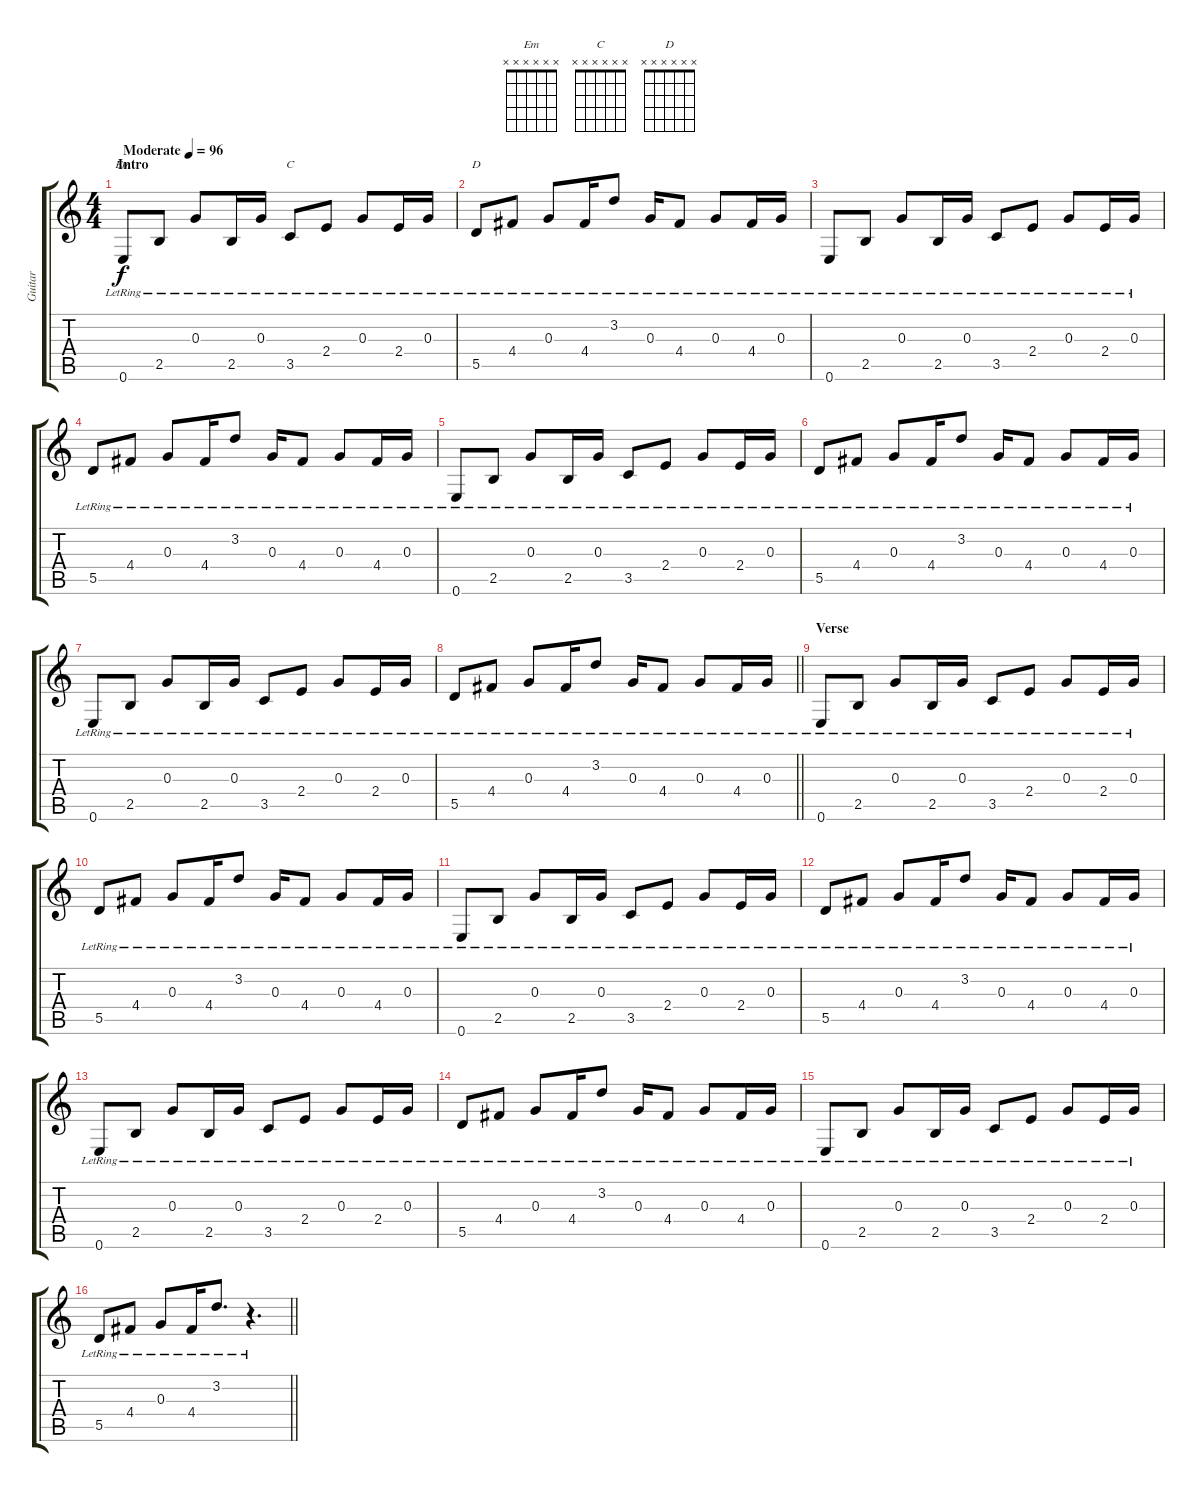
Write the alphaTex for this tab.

\track ("Guitar" "Guitar") {instrument acousticguitarsteel}
\staff {score tabs}
\tuning (E4 B3 G3 D3 A2 E2) {hide}
\chord ("Em" x x x x x x)
\chord ("C" x x x x x x)
\chord ("D" x x x x x x)
\ts (4 4)
\section ("" "Intro")
\tempo (96 "Moderate")
\clef g2
\ks c
0.6{lr}.8{ch "Em" dy f instrument acousticguitarsteel} 2.5{lr}.8 0.3{lr}.8 2.5{lr}.16 0.3{lr}.16 3.5{lr}.8{ch "C"} 2.4{lr}.8 0.3{lr}.8 2.4{lr}.16 0.3{lr}.16 |
5.5{lr}.8{ch "D"} 4.4{lr}.8 0.3{lr}.8 4.4{lr}.16 3.2{lr}.8 0.3{lr}.16 4.4{lr}.8 0.3{lr}.8 4.4{lr}.16 0.3{lr}.16 |
0.6{lr}.8 2.5{lr}.8 0.3{lr}.8 2.5{lr}.16 0.3{lr}.16 3.5{lr}.8 2.4{lr}.8 0.3{lr}.8 2.4{lr}.16 0.3{lr}.16 |
5.5{lr}.8 4.4{lr}.8 0.3{lr}.8 4.4{lr}.16 3.2{lr}.8 0.3{lr}.16 4.4{lr}.8 0.3{lr}.8 4.4{lr}.16 0.3{lr}.16 |
0.6{lr}.8 2.5{lr}.8 0.3{lr}.8 2.5{lr}.16 0.3{lr}.16 3.5{lr}.8 2.4{lr}.8 0.3{lr}.8 2.4{lr}.16 0.3{lr}.16 |
5.5{lr}.8 4.4{lr}.8 0.3{lr}.8 4.4{lr}.16 3.2{lr}.8 0.3{lr}.16 4.4{lr}.8 0.3{lr}.8 4.4{lr}.16 0.3{lr}.16 |
0.6{lr}.8 2.5{lr}.8 0.3{lr}.8 2.5{lr}.16 0.3{lr}.16 3.5{lr}.8 2.4{lr}.8 0.3{lr}.8 2.4{lr}.16 0.3{lr}.16 |
\barLineRight lightlight
5.5{lr}.8 4.4{lr}.8 0.3{lr}.8 4.4{lr}.16 3.2{lr}.8 0.3{lr}.16 4.4{lr}.8 0.3{lr}.8 4.4{lr}.16 0.3{lr}.16 |
\section ("" "Verse")
0.6{lr}.8 2.5{lr}.8 0.3{lr}.8 2.5{lr}.16 0.3{lr}.16 3.5{lr}.8 2.4{lr}.8 0.3{lr}.8 2.4{lr}.16 0.3{lr}.16 |
5.5{lr}.8 4.4{lr}.8 0.3{lr}.8 4.4{lr}.16 3.2{lr}.8 0.3{lr}.16 4.4{lr}.8 0.3{lr}.8 4.4{lr}.16 0.3{lr}.16 |
0.6{lr}.8 2.5{lr}.8 0.3{lr}.8 2.5{lr}.16 0.3{lr}.16 3.5{lr}.8 2.4{lr}.8 0.3{lr}.8 2.4{lr}.16 0.3{lr}.16 |
5.5{lr}.8 4.4{lr}.8 0.3{lr}.8 4.4{lr}.16 3.2{lr}.8 0.3{lr}.16 4.4{lr}.8 0.3{lr}.8 4.4{lr}.16 0.3{lr}.16 |
0.6{lr}.8 2.5{lr}.8 0.3{lr}.8 2.5{lr}.16 0.3{lr}.16 3.5{lr}.8 2.4{lr}.8 0.3{lr}.8 2.4{lr}.16 0.3{lr}.16 |
5.5{lr}.8 4.4{lr}.8 0.3{lr}.8 4.4{lr}.16 3.2{lr}.8 0.3{lr}.16 4.4{lr}.8 0.3{lr}.8 4.4{lr}.16 0.3{lr}.16 |
0.6{lr}.8 2.5{lr}.8 0.3{lr}.8 2.5{lr}.16 0.3{lr}.16 3.5{lr}.8 2.4{lr}.8 0.3{lr}.8 2.4{lr}.16 0.3{lr}.16 |
\barLineRight lightlight
5.5{lr}.8 4.4{lr}.8 0.3{lr}.8 4.4{lr}.16 3.2{lr}.8{d} r.4{d}
